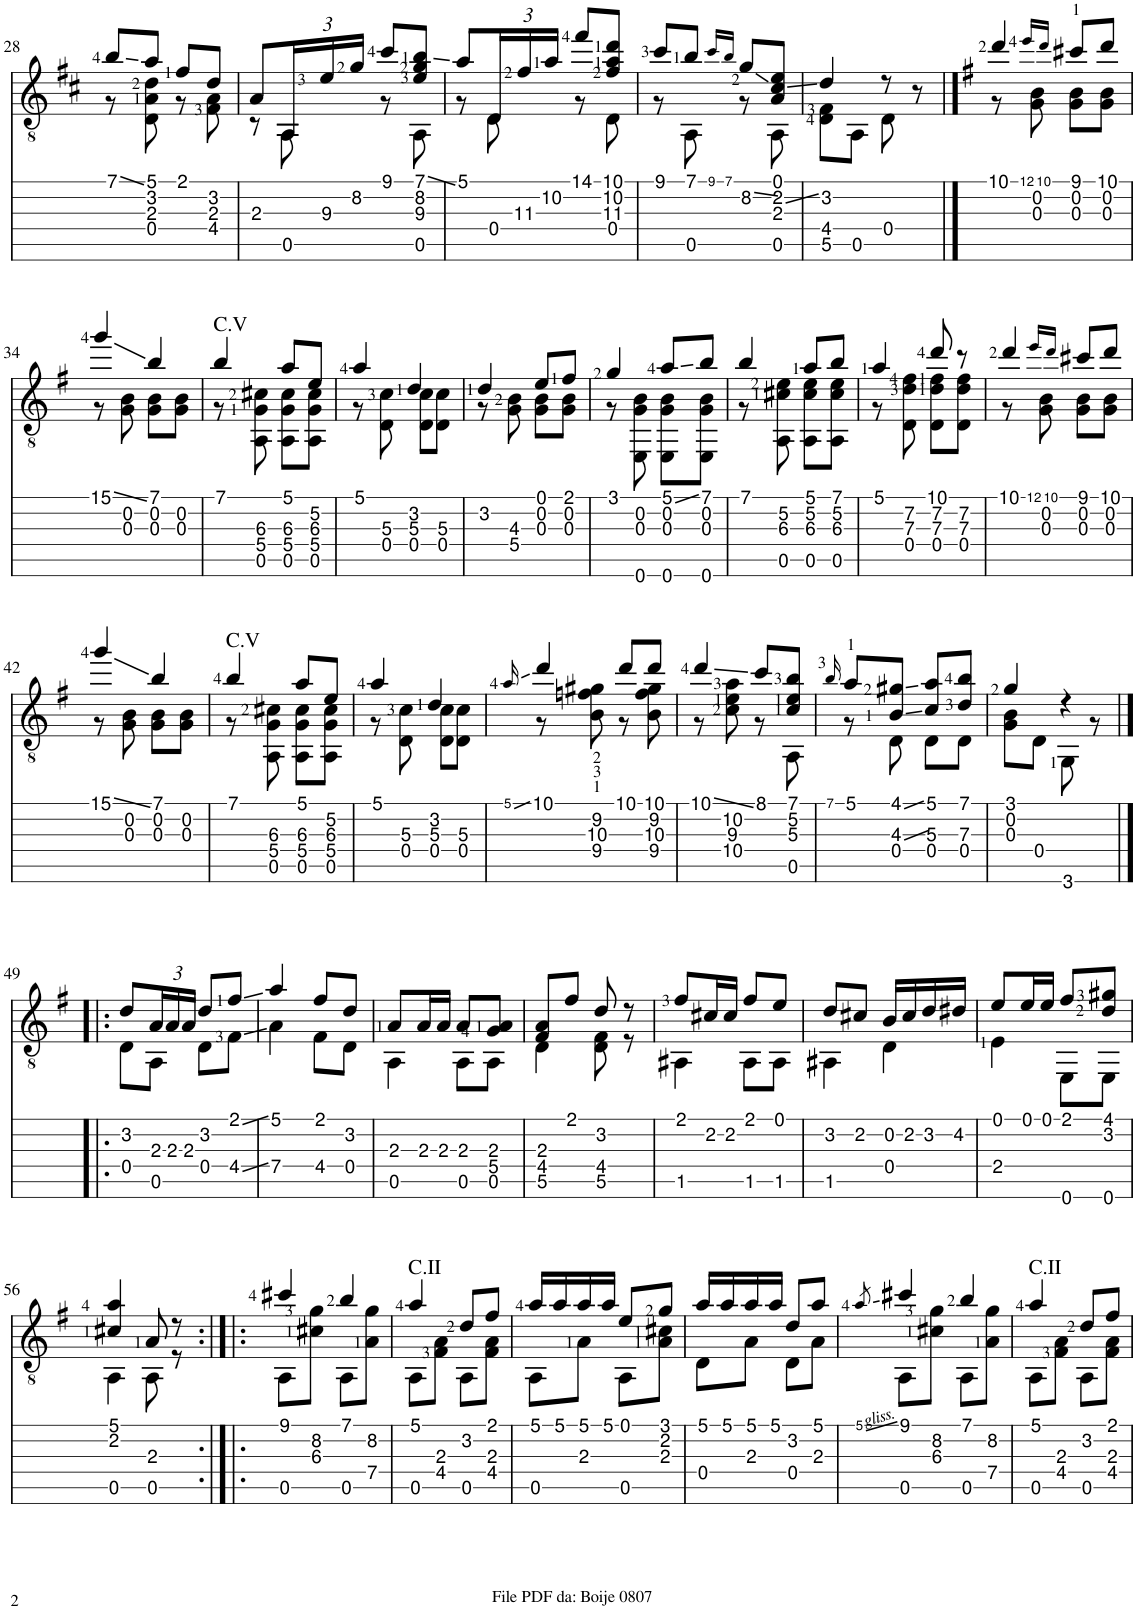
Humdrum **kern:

**kern	**kern
*part1	*part1
*staff2	*staff1
*I"Guitar	*
*I'Guit.	*
!!LO:PB:g=z
*	*clefGv2
*k[f#c#]	*k[f#c#]
*M2/4	*M2/4
=28	=28
*^	*^
8bL	8r	8b/L	8r
8aJ	8D 8A 8d	8a/J	8D\ 8A\ 8d\
8f#L	8r	8f#/L	8r
8dJ	8F# 8A	8d/J	8F#\ 8A\
=29	=29	=29	=29
8AL	8r	8A/L	8r
*Xbrackettup	*	*Xbrackettup	*
24AAL	8AA	24AA/L	8AA\
24e	.	24e/	.
24gJJ	.	24g/JJ	.
8cc#L	8r	8cc#/L	8r
8e\ 8g\ 8b\J	8AA	8e/ 8g/ 8b/J	8AA\
=30	=30	=30	=30
8aL	8r	8a/L	8r
24DL	8D	24D/L	8D\
24f#	.	24f#/	.
24aJJ	.	24a/JJ	.
8ff#L	8r	8ff#/L	8r
8f#\ 8a\ 8dd\J	8D	8f#/ 8a/ 8dd/J	8D\
=31	=31	=31	=31
8cc#L	8r	8cc#/L	8r
8bJ	8AA	8b/J	8AA\
qcc#	.	16qcc#/LL	.
qb	.	16qb/JJ	.
8gL	8r	8g/L	8r
8A\ 8c#\ 8e\J	8AA	8A/ 8c#/ 8e/J	8AA\
=32	=32	=32	=32
4d	8D 8F#	4d/	8D\ 8F#\L
.	8AAL	.	8AA\J
8r	8DJ	8r	8D\
8r	8ryy	8r	8ryy
==33	==33	==33	==33
*k[f#]	*	*k[f#]	*
4dd	8r	4dd/	8r
.	8G 8B	.	8G\ 8B\
qee	.	16qee/LL	.
qdd	.	16qdd/JJ	.
8cc#L	8G\ 8B\L	8cc#X/L	8G\ 8B\L
8ddJ	8G\ 8B\J	8dd/J	8G\ 8B\J
!!LO:LB:g=z	!!
=34	=34	=34	=34
4gg	8r	4gg/	8r
.	8G 8B	.	8G\ 8B\
4b	8G\ 8B\L	4b/	8G\ 8B\L
.	8G\ 8B\J	.	8G\ 8B\J
=35	=35	=35	=35
!	!	!LO:TX:a:t=C.V	!
4b	8r	4b/	8r
.	8AA 8G 8c#	.	8AA\ 8G\ 8c#X\
8aL	8AA\ 8G\ 8c#\L	8a/L	8AA\ 8G\ 8c#\L
8eJ	8AA\ 8G\ 8c#\J	8e/J	8AA\ 8G\ 8c#\J
=36	=36	=36	=36
4a	8r	4a/	8r
.	8D 8c	.	8D\ 8c\
4d	8D\ 8c\L	4d/	8D\ 8c\L
.	8D\ 8c\J	.	8D\ 8c\J
=37	=37	=37	=37
4d	8r	4d/	8r
.	8G 8B	.	8G\ 8B\
8eL	8G\ 8B\L	8e/L	8G\ 8B\L
8f#J	8G\ 8B\J	8f#/J	8G\ 8B\J
=38	=38	=38	=38
4g	8r	4g/	8r
.	8EE 8G 8B	.	8EE\ 8G\ 8B\
8aL	8EE\ 8G\ 8B\L	8a/L	8EE\ 8G\ 8B\L
8bJ	8EE\ 8G\ 8B\J	8b/J	8EE\ 8G\ 8B\J
=39	=39	=39	=39
4b	8r	4b/	8r
.	8AA 8c# 8e	.	8AA\ 8c#X\ 8e\
8aL	8AA\ 8c#\ 8e\L	8a/L	8AA\ 8c#\ 8e\L
8bJ	8AA\ 8c#\ 8e\J	8b/J	8AA\ 8c#\ 8e\J
=40	=40	=40	=40
4a	8r	4a/	8r
.	8D 8d 8f#	.	8D\ 8d\ 8f#\
8dd	8D\ 8d\ 8f#\L	8dd/	8D\ 8d\ 8f#\L
8r	8D\ 8d\ 8f#\J	8r	8D\ 8d\ 8f#\J
=41	=41	=41	=41
4dd	8r	4dd/	8r
.	8G 8B	.	8G\ 8B\
qee	.	16qee/LL	.
qdd	.	16qdd/JJ	.
8cc#L	8G\ 8B\L	8cc#X/L	8G\ 8B\L
8ddJ	8G\ 8B\J	8dd/J	8G\ 8B\J
!!LO:LB:g=z	!!
=42	=42	=42	=42
4gg	8r	4gg/	8r
.	8G 8B	.	8G\ 8B\
4b	8G\ 8B\L	4b/	8G\ 8B\L
.	8G\ 8B\J	.	8G\ 8B\J
=43	=43	=43	=43
!	!	!LO:TX:a:t=C.V	!
4b	8r	4b/	8r
.	8AA 8G 8c#	.	8AA\ 8G\ 8c#X\
8aL	8AA\ 8G\ 8c#\L	8a/L	8AA\ 8G\ 8c#\L
8eJ	8AA\ 8G\ 8c#\J	8e/J	8AA\ 8G\ 8c#\J
=44	=44	=44	=44
4a	8r	4a/	8r
.	8D 8c	.	8D\ 8c\
4d	8D\ 8c\L	4d/	8D\ 8c\L
.	8D\ 8c\J	.	8D\ 8c\J
=45	=45	=45	=45
qa	.	16qa/	.
4dd	8r	4dd/	8r
.	8B 8f 8g#	.	8B\ 8fn\ 8g#X\
8ddL	8r	8dd/L	8r
8ddJ	8B 8f 8g#	8dd/J	8B\ 8f\ 8g#\
=46	=46	=46	=46
4dd	8r	4dd/	8r
.	8c 8e 8a	.	8c\ 8e\ 8a\
8ccL	8r	8cc/L	8r
8c\ 8e\ 8b\J	8AA	8c/ 8e/ 8b/J	8AA\
=47	=47	=47	=47
qb	.	16qb/	.
8aL	8r	8a/L	8r
8B\ 8g#\J	8D	8B/ 8g#X/J	8D\
8c\ 8a\L	8DL	8c/ 8a/L	8D\L
8d\ 8b\J	8DJ	8d/ 8b/J	8D\J
=48	=48	=48	=48
4g	8G\ 8B\L	4g/	8G\ 8B\L
.	8DJ	.	8D\J
4r	8GG	4r	8GG\
.	8r	.	8r
!!LO:LB:g=z	!!
=49|!:	=49|!:	=49|!:	=49|!:
8dL	8DL	8d/L	8D\L
24AL	8AAJ	24A/L	8AA\J
24A	.	24A/	.
24AJJ	.	24A/JJ	.
8dL	8DL	8d/L	8D\L
8f#J	8F#J	8f#/J	8F#\J
=50	=50	=50	=50
4a	4A	4a/	4A\
8f#L	8F#L	8f#/L	8F#\L
8dJ	8DJ	8d/J	8D\J
=51	=51	=51	=51
8AL	4AA	8A/L	4AA\
16AL	.	16A/L	.
16AJJ	.	16A/JJ	.
8AL	8AAL	8A/L	8AA\L
8G\ 8A\J	8AAJ	8G/ 8A/J	8AA\J
=52	=52	=52	=52
8F#\ 8A\L	4D	8F#/ 8A/L	4D\
8f#J	.	8f#/J	.
8d	8D 8F#	8d/	8D\ 8F#\
8r	8r	8r	8r
=53	=53	=53	=53
8f#L	4AA#X	8f#/L	4AA#X\
16c#L	.	16c#X/L	.
16c#JJ	.	16c#/JJ	.
8f#L	8AA#L	8f#/L	8AA#\L
8eJ	8AA#J	8e/J	8AA#\J
=54	=54	=54	=54
8dL	4AA#X	8d/L	4AA#X\
8c#J	.	8c#X/J	.
16BLL	4D	16B/LL	4D\
16c#J	.	16c#/	.
16dL	.	16d/	.
16d#XJJ	.	16d#X/JJ	.
=55	=55	=55	=55
8eL	4E	8e/L	4E\
16eL	.	16e/L	.
16eJJ	.	16e/JJ	.
8f#L	8EEL	8f#/L	8EE\L
8d\ 8g#X\J	8EEJ	8d/ 8g#X/J	8EE\J
!!LO:LB:g=z	!!
=56	=56	=56	=56
4c# 4a	4AA	4c#X/ 4a/	4AA\
8A	8AA	8A/	8AA\
8r	8r	8r	8r
=57:|!|:	=57:|!|:	=57:|!|:	=57:|!|:
4cc#	8AAL	4cc#X/	8AA\L
.	8c#\ 8g\J	.	8c#X\ 8g\J
4b	8AAL	4b/	8AA\L
.	8A\ 8g\J	.	8A\ 8g\J
=58	=58	=58	=58
!	!	!LO:TX:a:t=C.II	!
4a	8AAL	4a/	8AA\L
.	8F#\ 8A\J	.	8F#\ 8A\J
8dL	8AAL	8d/L	8AA\L
8f#J	8F#\ 8A\J	8f#/J	8F#\ 8A\J
=59	=59	=59	=59
16aLL	8AAL	16a/LL	8AA\L
16aJ	.	16a/	.
16aL	8AJ	16a/	8A\J
16aJJ	.	16a/JJ	.
8eL	8AAL	8e/L	8AA\L
8gJ	8A\ 8c#\J	8g/J	8A\ 8c#X\J
=60	=60	=60	=60
16aLL	8DL	16a/LL	8D\L
16aJ	.	16a/	.
16aL	8AJ	16a/	8A\J
16aJJ	.	16a/JJ	.
8dL	8DL	8d/L	8D\L
8aJ	8AJ	8a/J	8A\J
=61	=61	=61	=61
qa	.	8qa/	.
4cc#	8AAL	4cc#X/	8AA\L
.	8c#\ 8g\J	.	8c#X\ 8g\J
4b	8AAL	4b/	8AA\L
.	8A\ 8g\J	.	8A\ 8g\J
=62	=62	=62	=62
!	!	!LO:TX:a:t=C.II	!
4a	8AAL	4a/	8AA\L
.	8F#\ 8A\J	.	8F#\ 8A\J
8dL	8AAL	8d/L	8AA\L
8f#J	8F#\ 8A\J	8f#/J	8F#\ 8A\J
*v	*v	*	*
*	*v	*v
=	=
*-	*-
